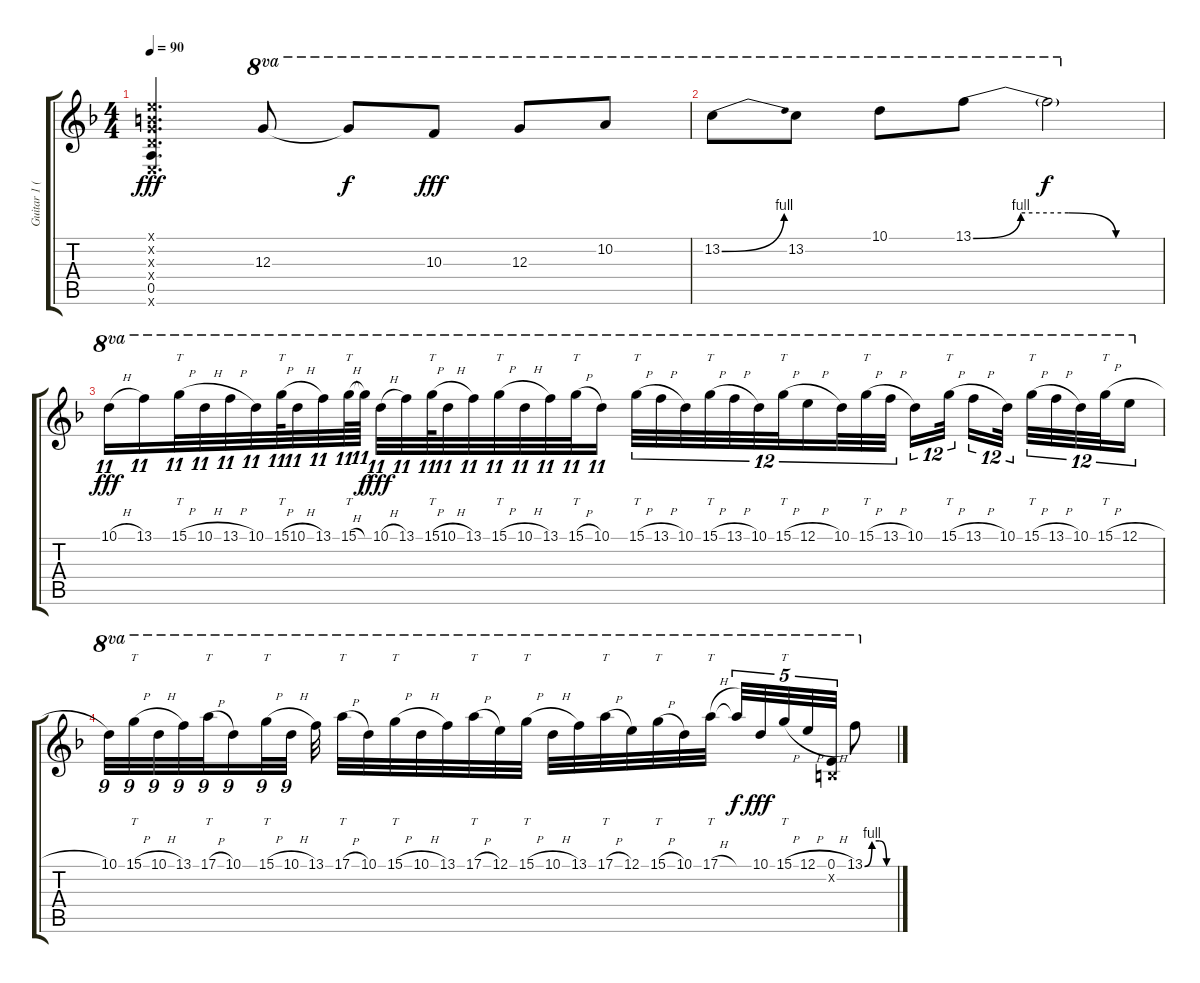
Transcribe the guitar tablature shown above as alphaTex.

\track ("Guitar 1 (Lead)" "Guitar 1 (") {instrument distortionguitar}
\staff {score tabs}
\tuning (E4 B3 G3 D3 A2 E2) {hide}
\ts (4 4)
\tempo 90
\clef g2
\ks f
(0.1{x} 0.2{x} 0.3{x} 0.4{x} 0.5 0.6{x}).4{d dy fff} 12.3.8{ot 8va} 12.3{t}.8{ot 8va dy f} 10.3.8{ot 8va dy fff} 12.3.8{ot 8va} 10.2.8{ot 8va} |
13.2{be (bend 0 0 60 4)}.8{ot 8va} 13.2.8{ot 8va} 10.1.8{ot 8va} 13.1{be (custom 0 0 15 4 30 4 45 0 60 0)}.8{ot 8va} 13.1{t}.2{ot 8va dy f} |
10.1{h}.16{tu (11 8) ot 8va dy fff} 13.1.16{tu (11 8) ot 8va} 15.1{h}.32{tt tu (11 8) ot 8va} 10.1{h}.32{tu (11 8) ot 8va} 13.1{h}.32{tu (11 8) ot 8va} 10.1.32{tu (11 8) ot 8va} 15.1{h}.64{tt tu (11 8) ot 8va} 10.1{h}.32{tu (11 8) ot 8va} 13.1.32{tu (11 8) ot 8va} 15.1{h}.64{tt tu (11 8) ot 8va} 15.1{t}.64{tu (11 8) ot 8va dy f} 10.1{h}.32{tu (11 8) ot 8va dy fff} 13.1.32{tu (11 8) ot 8va} 15.1{h}.64{tt tu (11 8) ot 8va} 10.1{h}.32{tu (11 8) ot 8va} 13.1.32{tu (11 8) ot 8va} 15.1{h}.32{tt tu (11 8) ot 8va} 10.1{h}.32{tu (11 8) ot 8va} 13.1.32{tu (11 8) ot 8va} 15.1{h}.32{tt tu (11 8) ot 8va} 10.1.16{tu (11 8) ot 8va} 15.1{h}.32{tt tu (12 8) ot 8va} 13.1{h}.32{tu (12 8) ot 8va} 10.1.32{tu (12 8) ot 8va} 15.1{h}.32{tt tu (12 8) ot 8va} 13.1{h}.32{tu (12 8) ot 8va} 10.1.32{tu (12 8) ot 8va} 15.1{h}.32{tt tu (12 8) ot 8va} 12.1{h}.16{tu (12 8) ot 8va} 10.1.32{tu (12 8) ot 8va} 15.1{h}.32{tt tu (12 8) ot 8va} 13.1{h}.32{tu (12 8) ot 8va} 10.1.16{tu (12 8) ot 8va} 15.1{h}.32{tt tu (12 8) ot 8va} 13.1{h}.16{tu (12 8) ot 8va} 10.1.32{tu (12 8) ot 8va} 15.1{h}.32{tt tu (12 8) ot 8va} 13.1{h}.32{tu (12 8) ot 8va} 10.1.32{tu (12 8) ot 8va} 15.1{h}.32{tt tu (12 8) ot 8va} 12.1{h}.16{tu (12 8) ot 8va} |
10.1.32{tu (9 8) ot 8va} 15.1{h}.32{tt tu (9 8) ot 8va} 10.1{h}.32{tu (9 8) ot 8va} 13.1.32{tu (9 8) ot 8va} 17.1{h}.32{tt tu (9 8) ot 8va} 10.1.16{tu (9 8) ot 8va} 15.1{h}.32{tt tu (9 8) ot 8va} 10.1{h}.32{tu (9 8) ot 8va} 13.1.32{ot 8va} 17.1{h}.32{tt ot 8va} 10.1.32{ot 8va} 15.1{h}.32{tt ot 8va} 10.1{h}.32{ot 8va} 13.1.32{ot 8va} 17.1{h}.32{tt ot 8va} 12.1.32{ot 8va} 15.1{h}.32{tt ot 8va} 10.1{h}.32{ot 8va} 13.1.32{ot 8va} 17.1{h}.32{tt ot 8va} 12.1.32{ot 8va} 15.1{h}.32{tt ot 8va} 10.1.32{ot 8va} 17.1{h}.32{tt ot 8va} 17.1{t}.32{tu (5 4) ot 8va dy f} 10.1.32{tu (5 4) ot 8va dy fff} 15.1{h}.32{tt tu (5 4) ot 8va} 12.1{h}.32{tu (5 4) ot 8va} (0.1{h} 0.2{x}).32{tu (5 4) ot 8va} 13.1{be (custom 0 0 15 4 30 4 45 0 60 0)}.8{ot 8va}
